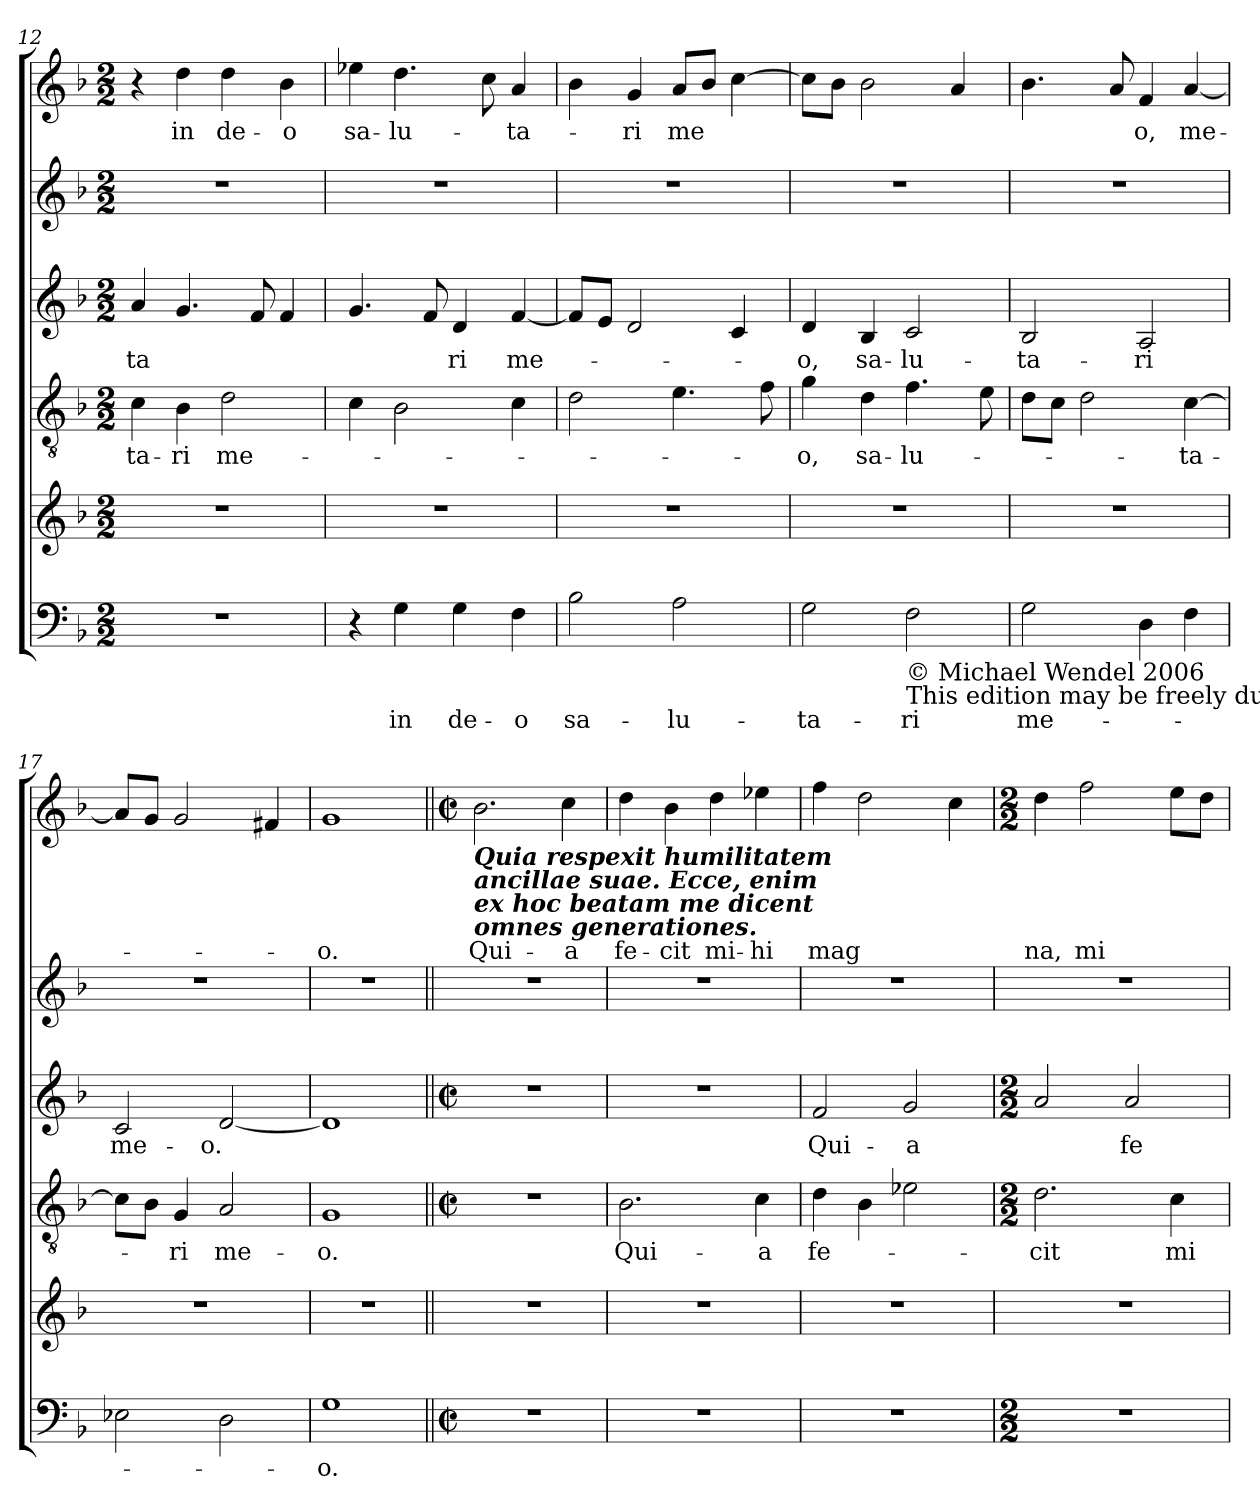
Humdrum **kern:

**kern	**text	**kern	**kern	**text	**kern	**text	**kern	**kern	**text
*part6	*part6	*part5	*part4	*part4	*part3	*part3	*part2	*part1	*part1
*staff6	*staff6	*staff5	*staff4	*staff4	*staff3	*staff3	*staff2	*staff1	*staff1
*clefF4	*	*clefG2	*clefGv2	*	*clefG2	*	*clefG2	*clefG2	*
*k[b-]	*	*k[b-]	*k[b-]	*	*k[b-]	*	*k[b-]	*k[b-]	*
*F:	*	*F:	*F:	*	*F:	*	*F:	*F:	*
*M2/2	*	*M2/2	*M2/2	*	*M2/2	*	*M2/2	*M2/2	*
=12	=12	=12	=12	=12	=12	=12	=12	=12	=12
!	!	!	!	!LO:LY:b	!	!LO:LY:b	!	!	!
1r	.	1r	4c\	-ta-	4a/	-ta	1r	4r	.
!	!	!	!	!LO:LY:b	!	!	!	!	!LO:LY:b
.	.	.	4B-\	-ri	4.g/	.	.	4dd\	in
!	!	!	!	!LO:LY:b	!	!	!	!	!LO:LY:b
.	.	.	2d\	me-	.	.	.	4dd\	de-
.	.	.	.	.	8f/	.	.	.	.
!	!	!	!	!	!	!	!	!	!LO:LY:b
.	.	.	.	.	4f/	.	.	4b-\	-o
=13	=13	=13	=13	=13	=13	=13	=13	=13	=13
!	!	!	!	!	!	!	!	!	!LO:LY:b
4r	.	1r	4c\	.	4.g/	.	1r	4ee-\	sa-
!	!LO:LY:b	!	!	!	!	!	!	!	!LO:LY:b
4G\	in	.	2B-\	.	.	.	.	4.dd\	-lu-
.	.	.	.	.	8f/	.	.	.	.
!	!LO:LY:b	!	!	!	!	!LO:LY:b	!	!	!
4G\	de-	.	.	.	4d/	ri	.	.	.
.	.	.	.	.	.	.	.	8cc\	.
!	!LO:LY:b	!	!	!	!	!LO:LY:b	!	!	!LO:LY:b
4F\	-o	.	4c\	.	[4f/	me-	.	4a/	-ta-
!!LO:LB:g=z
=14	=14	=14	=14	=14	=14	=14	=14	=14	=14
!	!LO:LY:b	!	!	!	!	!	!	!	!
2B-\	sa-	1r	2d\	.	8f/L]	.	1r	4b-\	.
.	.	.	.	.	8e/J	.	.	.	.
!	!	!	!	!	!	!	!	!	!LO:LY:b
.	.	.	.	.	2d/	.	.	4g/	-ri
!	!LO:LY:b	!	!	!	!	!	!	!	!LO:LY:b
2A\	-lu-	.	4.e\	.	.	.	.	8a/L	me
.	.	.	.	.	.	.	.	8b-/J	.
.	.	.	.	.	4c/	.	.	[4cc\	.
.	.	.	8f\	.	.	.	.	.	.
=15	=15	=15	=15	=15	=15	=15	=15	=15	=15
!	!LO:LY:b	!	!	!LO:LY:b	!	!LO:LY:b	!	!	!
2G\	-ta-	1r	4g\	-o,	4d/	-o,	1r	8cc\L]	.
.	.	.	.	.	.	.	.	8b-\J	.
!	!	!	!	!LO:LY:b	!	!LO:LY:b	!	!	!
.	.	.	4d\	sa-	4B-/	sa-	.	2b-\	.
!LO:TX:b:t=© Michael Wendel 2006\nThis edition may be freely duplicated, distributed, performed or recorded for non-profit performance or use.	!	!	!	!	!	!	!	!	!
!	!LO:LY:b	!	!	!LO:LY:b	!	!LO:LY:b	!	!	!
2F\	-ri	.	4.f\	-lu-	2c/	-lu-	.	.	.
.	.	.	.	.	.	.	.	4a/	.
.	.	.	8e\	.	.	.	.	.	.
=16	=16	=16	=16	=16	=16	=16	=16	=16	=16
!	!LO:LY:b	!	!	!	!	!LO:LY:b	!	!	!
2G\	me-	1r	8d\L	.	2B-/	-ta-	1r	4.b-\	.
.	.	.	8c\J	.	.	.	.	.	.
.	.	.	2d\	.	.	.	.	.	.
.	.	.	.	.	.	.	.	8a/	.
!	!	!	!	!	!	!LO:LY:b	!	!	!LO:LY:b
4D\	.	.	.	.	2A/	-ri	.	4f/	o,
!	!	!	!	!LO:LY:b	!	!	!	!	!LO:LY:b
4F\	.	.	[4c\	-ta-	.	.	.	[4a/	me-
=17	=17	=17	=17	=17	=17	=17	=17	=17	=17
!	!	!	!	!	!	!LO:LY:b	!	!	!
2E-\	.	1r	8c\L]	.	2c/	me-	1r	8a/L]	.
.	.	.	8B-\J	.	.	.	.	8g/J	.
!	!	!	!	!LO:LY:b	!	!	!	!	!
.	.	.	4G/	-ri	.	.	.	2g/	.
!	!	!	!	!LO:LY:b	!	!LO:LY:b	!	!	!
2D\	.	.	2A/	me-	[2d/	-o.	.	.	.
.	.	.	.	.	.	.	.	4f#/	.
=18	=18	=18	=18	=18	=18	=18	=18	=18	=18
!	!LO:LY:b	!	!	!LO:LY:b	!	!	!	!	!LO:LY:b
1G	-o.	1r	1G	-o.	1d]	.	1r	1g	-o.
!!LO:PB:g=z
=19||	=19||	=19||	=19||	=19||	=19||	=19||	=19||	=19||	=19||
*M2/2	*	*	*M2/2	*	*M2/2	*	*	*M2/2	*
*met(c|)	*	*	*met(c|)	*	*met(c|)	*	*	*met(c|)	*
!	!	!	!	!	!	!	!	!LO:TX:b:Bi:t=Quia respexit humilitatem\nancillae suae. Ecce, enim\nex hoc beatam me dicent\nomnes generationes.	!
!	!	!	!	!	!	!	!	!	!LO:LY:b
1r	.	1r	1r	.	1r	.	1r	2.b-\	Qui-
!	!	!	!	!	!	!	!	!	!LO:LY:b
.	.	.	.	.	.	.	.	4cc\	-a
=20	=20	=20	=20	=20	=20	=20	=20	=20	=20
!	!	!	!	!LO:LY:b	!	!	!	!	!LO:LY:b
1r	.	1r	2.B-\	Qui-	1r	.	1r	4dd\	fe-
!	!	!	!	!	!	!	!	!	!LO:LY:b
.	.	.	.	.	.	.	.	4b-\	-cit
!	!	!	!	!	!	!	!	!	!LO:LY:b
.	.	.	.	.	.	.	.	4dd\	mi-
!	!	!	!	!LO:LY:b	!	!	!	!	!LO:LY:b
.	.	.	4c\	-a	.	.	.	4ee-\	-hi
=21	=21	=21	=21	=21	=21	=21	=21	=21	=21
!	!	!	!	!LO:LY:b	!	!LO:LY:b	!	!	!LO:LY:b
1r	.	1r	4d\	fe-	2f/	Qui-	1r	4ff\	mag
.	.	.	4B-\	.	.	.	.	2dd\	.
!	!	!	!	!	!	!LO:LY:b	!	!	!
.	.	.	2e-\	.	2g/	-a	.	.	.
.	.	.	.	.	.	.	.	4cc\	.
!!LO:LB:g=z
=22	=22	=22	=22	=22	=22	=22	=22	=22	=22
*M2/2	*	*	*M2/2	*	*M2/2	*	*	*M2/2	*
!	!	!	!	!LO:LY:b	!	!	!	!	!LO:LY:b
1r	.	1r	2.d\	-­cit	2a/	.	1r	4dd\	­na,
!	!	!	!	!	!	!	!	!	!LO:LY:b
.	.	.	.	.	.	.	.	2ff\	mi
!	!	!	!	!	!	!LO:LY:b	!	!	!
.	.	.	.	.	2a/	fe-	.	.	.
!	!	!	!	!LO:LY:b	!	!	!	!	!
.	.	.	4c\	mi-	.	.	.	8ee\L	.
.	.	.	.	.	.	.	.	8dd\J	.
=	=	=	=	=	=	=	=	=	=
*-	*-	*-	*-	*-	*-	*-	*-	*-	*-
